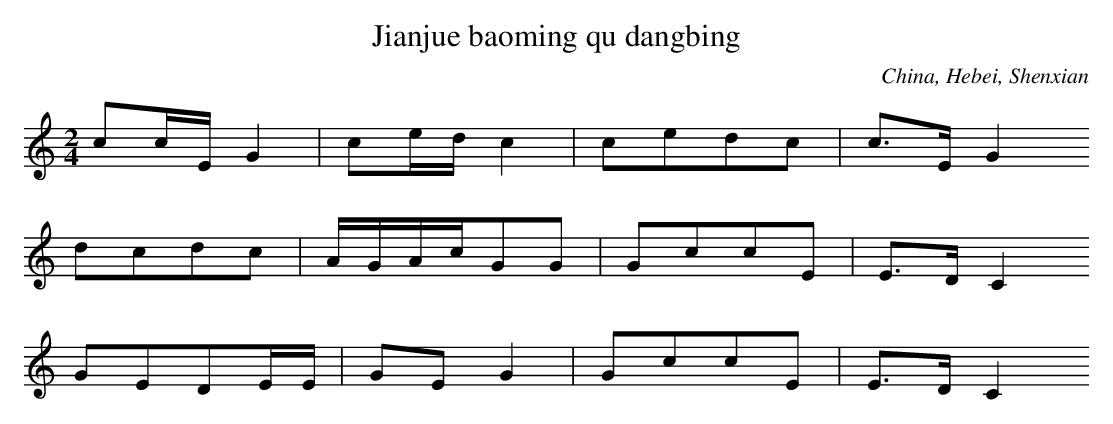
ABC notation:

X:1
T: Jianjue baoming qu dangbing
O: China, Hebei, Shenxian
M: 2/4
L: 1/16
K: C
c2cEG4 | c2edc4 | c2e2d2c2 | c3EG4
d2c2d2c2 | AGAcG2G2 | G2c2c2E2 | E3DC4
G2E2D2EE | G2E2G4 | G2c2c2E2 | E3DC4
